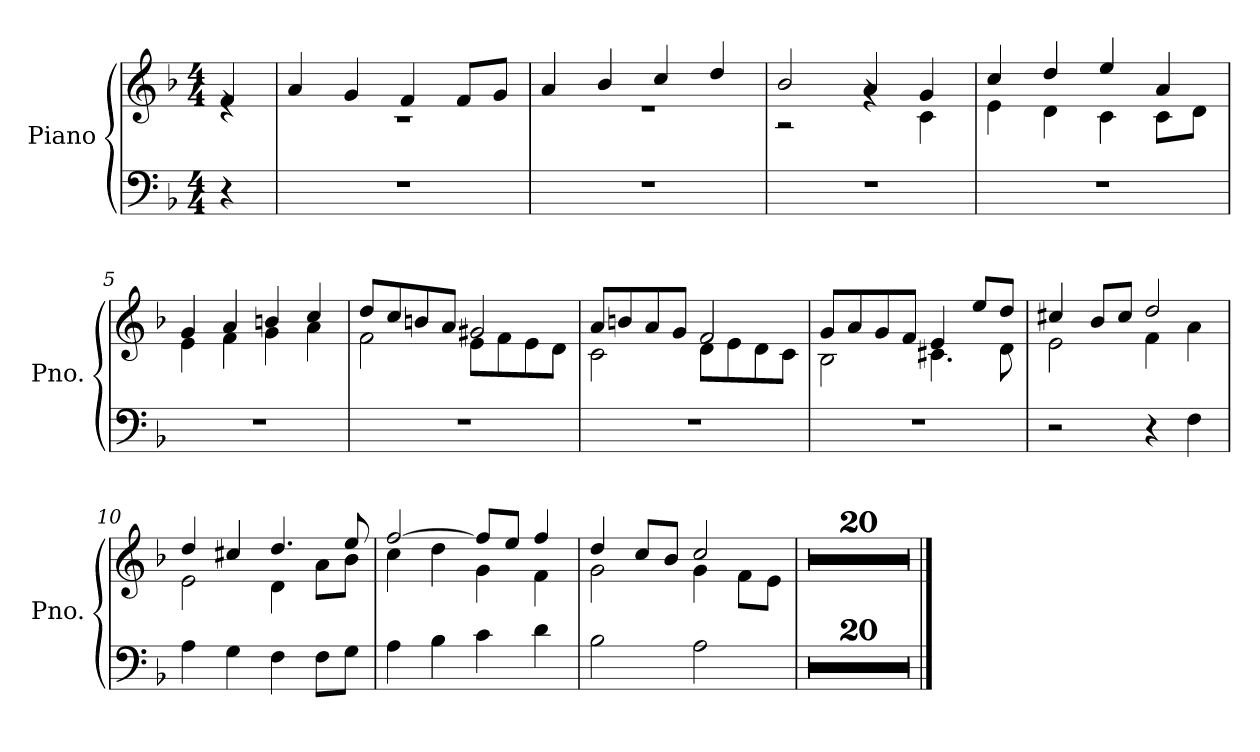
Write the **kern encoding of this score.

**kern	**kern
*part1	*part1
*staff2	*staff1
*I"Piano	*
*I'Pno.	*
*clefF4	*clefG2
*k[b-]	*k[b-]
*M4/4	*M4/4
=	=
*	*^
4r	4f/	4re
=1	=1	=1
1r	4a/	1r
.	4g/	.
.	4f/	.
.	8f/L	.
.	8g/J	.
=2	=2	=2
1r	4a/	1r
.	4b-/	.
.	4cc/	.
.	4dd/	.
=3	=3	=3
1r	2b-/	2r
.	4a/	4rg
.	4g/	4c\
=4	=4	=4
1r	4cc/	4e\
.	4dd/	4d\
.	4ee/	4c\
.	4a/	8c\L
.	.	8d\J
=5	=5	=5
1r	4g/	4e\
.	4a/	4f\
.	4bn/	4g\
.	4cc/	4a\
=6	=6	=6
1r	8dd/L	2f\
.	8cc/	.
.	8bn/	.
.	8a/J	.
.	2g#X/	8e\L
.	.	8f\
.	.	8e\
.	.	8d\J
=7	=7	=7
1r	8a/L	2c\
.	8bn/	.
.	8a/	.
.	8g/J	.
.	2f/	8d\L
.	.	8e\
.	.	8d\
.	.	8c\J
!!LO:LB:g=z	!!
=8	=8	=8
1r	8g/L	2B-\
.	8a/	.
.	8g/	.
.	8f/J	.
.	4e/	4.c#X\
.	8ee/L	.
.	8dd/J	8d\
=9	=9	=9
2r	4cc#X/	2e\
.	8b-/L	.
.	8cc#/J	.
4r	2dd/	4f\
4F\	.	4a\
=10	=10	=10
4A\	4dd/	2e\
4G\	4cc#X/	.
4F\	4.dd/	4d\
8F\L	.	8a\L
8G\J	8ee/	8b-\J
=11	=11	=11
4A\	[2ff/	4cc\
4B-\	.	4dd\
4c\	8ff/L]	4g\
.	8ee/J	.
4d\	4ff/	4f\
=12	=12	=12
2B-\	4dd/	2g\
.	8cc/L	.
.	8b-/J	.
2A\	2cc/	4g\
.	.	8f\L
.	.	8e\J
*	*v	*v
=13	=13
1r	1r
=14	=14
1r	1r
=15	=15
1r	1r
=16	=16
1r	1r
!!LO:LB:g=z
=17	=17
1r	1r
=18	=18
1r	1r
=19	=19
1r	1r
=20	=20
1r	1r
=21	=21
1r	1r
=22	=22
1r	1r
=23	=23
1r	1r
=24	=24
1r	1r
=25	=25
1r	1r
=26	=26
1r	1r
=27	=27
1r	1r
=28	=28
1r	1r
=29	=29
1r	1r
=30	=30
1r	1r
=31	=31
1r	1r
=32	=32
1r	1r
==	==
*-	*-
